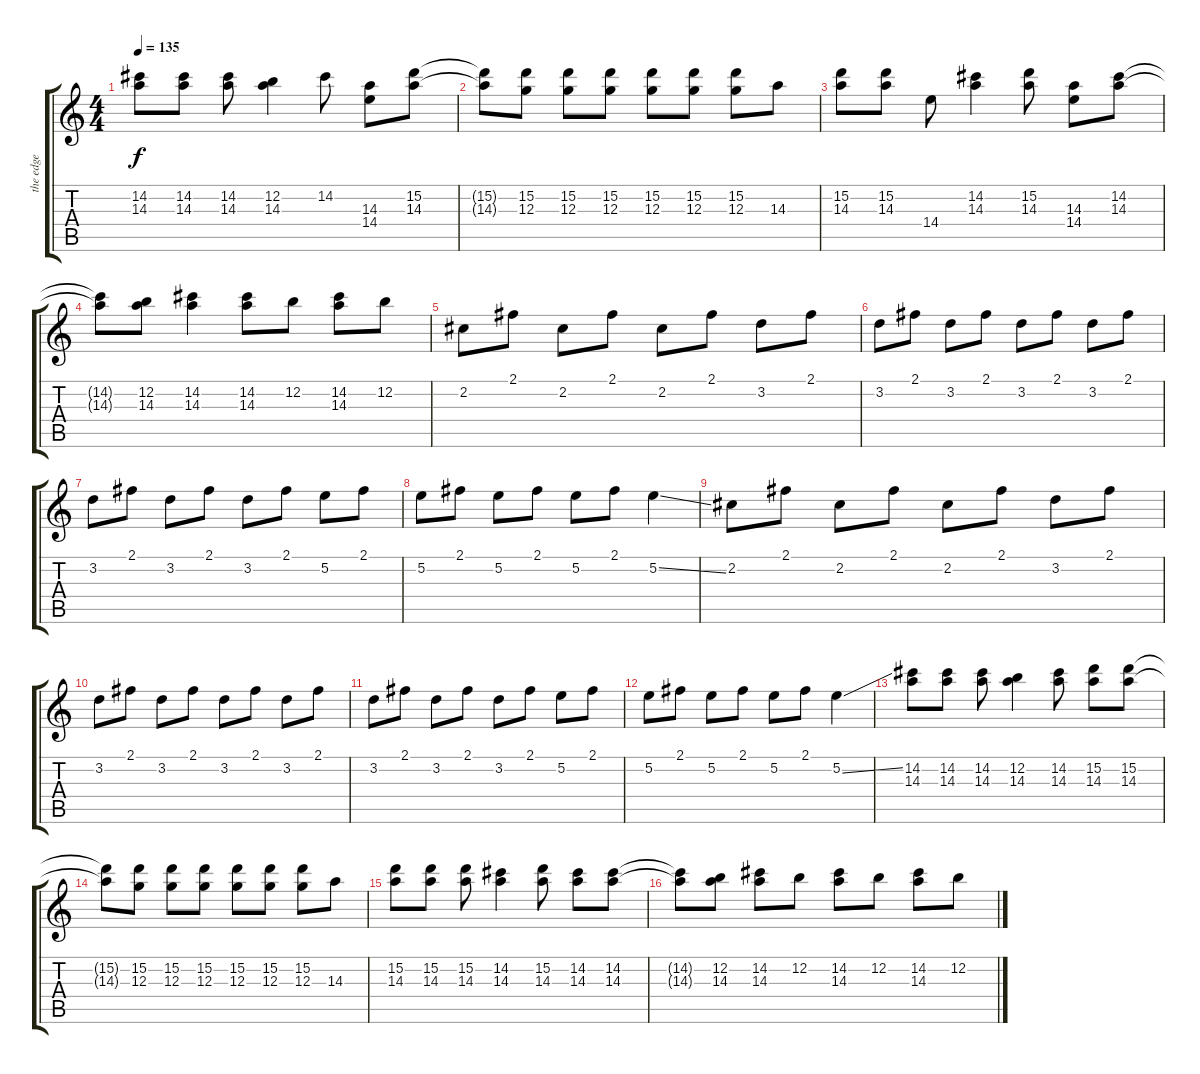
\track ("the edge" "the edge") {instrument electricguitarclean}
\staff {score tabs}
\tuning (E4 B3 G3 D3 A2 E2) {hide}
\ts (4 4)
\tempo 135
\clef g2
\ks c
(14.2 14.3).8{dy f} (14.2 14.3).8 (14.2 14.3).8 (12.2 14.3).4 14.2.8 (14.3 14.4).8 (15.2 14.3).8 |
(15.2{t} 14.3{t}).8 (15.2 12.3).8 (15.2 12.3).8 (15.2 12.3).8 (15.2 12.3).8 (15.2 12.3).8 (15.2 12.3).8 14.3.8 |
(15.2 14.3).8 (15.2 14.3).8 14.4.8 (14.2 14.3).4 (15.2 14.3).8 (14.3 14.4).8 (14.2 14.3).8 |
(14.2{t} 14.3{t}).8 (12.2 14.3).8 (14.2 14.3).4 (14.2 14.3).8 12.2.8 (14.2 14.3).8 12.2.8 |
2.2.8 2.1.8 2.2.8 2.1.8 2.2.8 2.1.8 3.2.8 2.1.8 |
3.2.8 2.1.8 3.2.8 2.1.8 3.2.8 2.1.8 3.2.8 2.1.8 |
3.2.8 2.1.8 3.2.8 2.1.8 3.2.8 2.1.8 5.2.8 2.1.8 |
5.2.8 2.1.8 5.2.8 2.1.8 5.2.8 2.1.8 5.2{ss}.4 |
2.2.8 2.1.8 2.2.8 2.1.8 2.2.8 2.1.8 3.2.8 2.1.8 |
3.2.8 2.1.8 3.2.8 2.1.8 3.2.8 2.1.8 3.2.8 2.1.8 |
3.2.8 2.1.8 3.2.8 2.1.8 3.2.8 2.1.8 5.2.8 2.1.8 |
5.2.8 2.1.8 5.2.8 2.1.8 5.2.8 2.1.8 5.2{ss}.4 |
(14.2 14.3).8 (14.2 14.3).8 (14.2 14.3).8 (12.2 14.3).4 (14.2 14.3).8 (15.2 14.3).8 (15.2 14.3).8 |
(15.2{t} 14.3{t}).8 (15.2 12.3).8 (15.2 12.3).8 (15.2 12.3).8 (15.2 12.3).8 (15.2 12.3).8 (15.2 12.3).8 14.3.8 |
(15.2 14.3).8 (15.2 14.3).8 (15.2 14.3).8 (14.2 14.3).4 (15.2 14.3).8 (14.2 14.3).8 (14.2 14.3).8 |
(14.2{t} 14.3{t}).8 (12.2 14.3).8 (14.2 14.3).8 12.2.8 (14.2 14.3).8 12.2.8 (14.2 14.3).8 12.2.8
